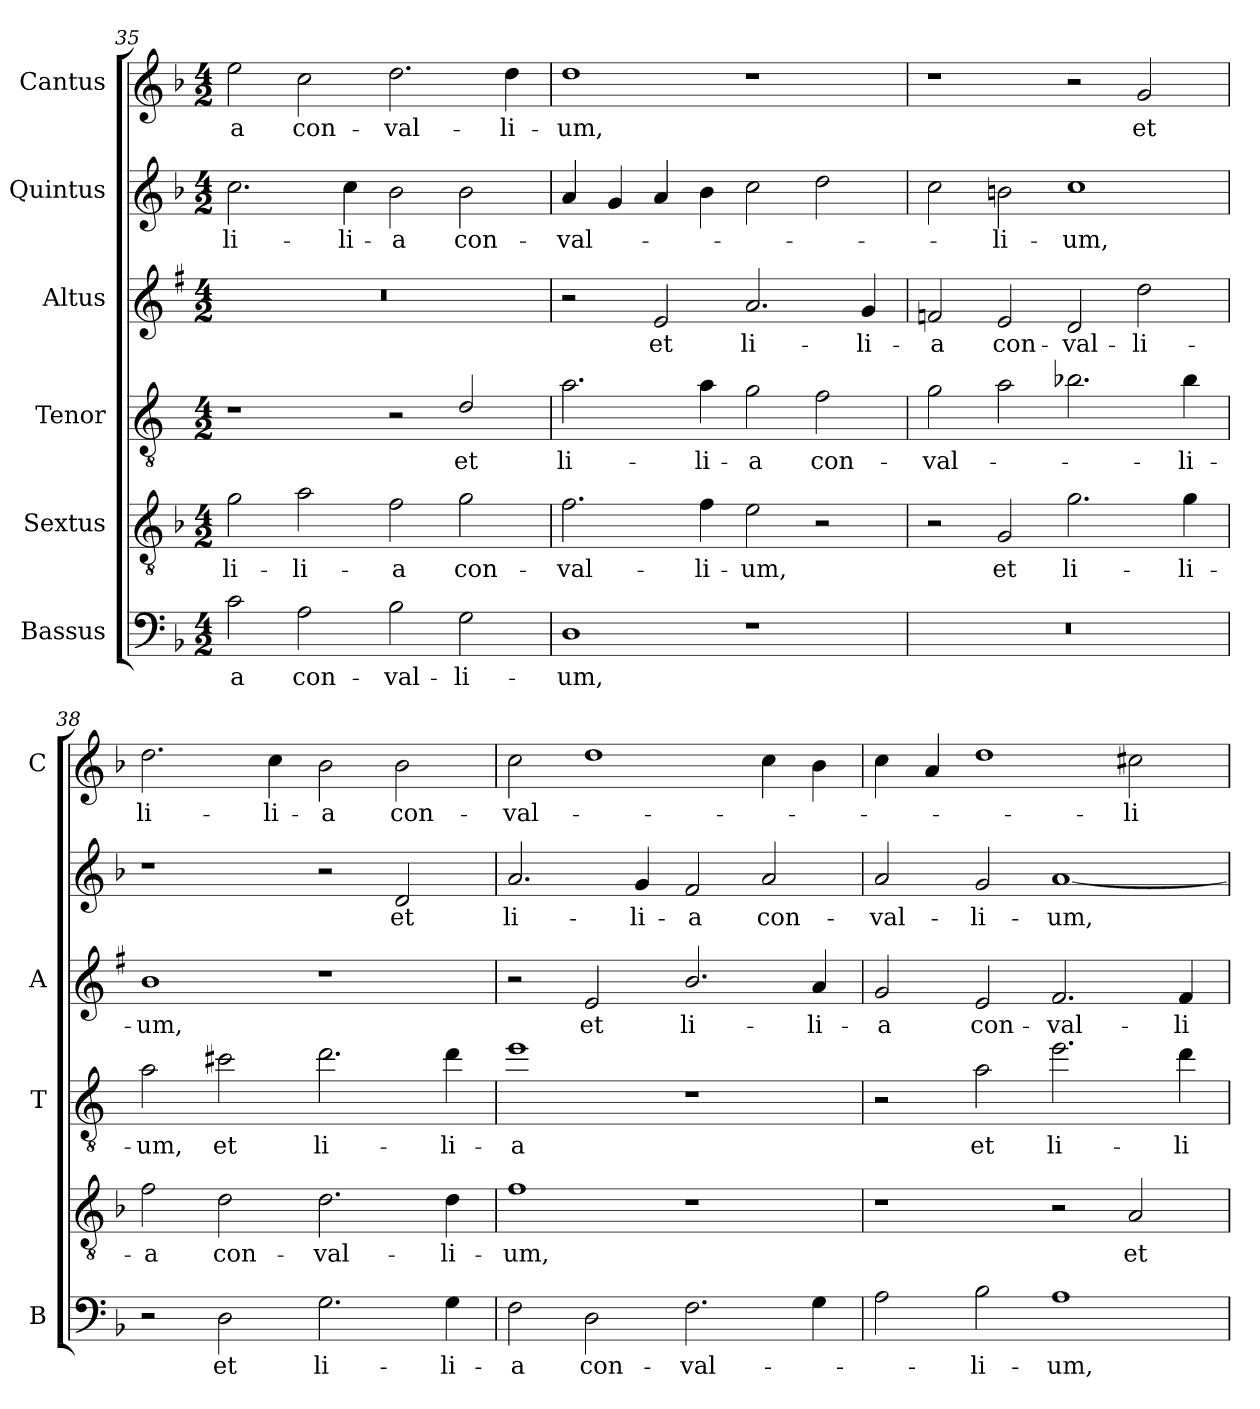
**kern	**text	**kern	**text	**kern	**text	**kern	**text	**kern	**text	**kern	**text
*part6	*part6	*part5	*part5	*part4	*part4	*part3	*part3	*part2	*part2	*part1	*part1
*staff6	*staff6	*staff5	*staff5	*staff4	*staff4	*staff3	*staff3	*staff2	*staff2	*staff1	*staff1
*I"Bassus	*	*I"Sextus	*	*I"Tenor	*	*I"Altus	*	*I"Quintus	*	*I"Cantus	*
*I'B	*	*	*	*I'T	*	*I'A	*	*	*	*I'C	*
*clefF4	*	*clefGv2	*	*clefGv2	*	*clefG2	*	*clefG2	*	*clefG2	*
*	*	*	*	*ITrd4c7	*	*ITrd1c2	*	*	*	*	*
*k[b-]	*	*k[b-]	*	*k[b-]	*	*k[b-]	*	*k[b-]	*	*k[b-]	*
*F:	*	*F:	*	*F:	*	*F:	*	*F:	*	*F:	*
*M4/2	*	*M4/2	*	*M4/2	*	*M4/2	*	*M4/2	*	*M4/2	*
=35	=35	=35	=35	=35	=35	=35	=35	=35	=35	=35	=35
!	!LO:LY:b	!	!LO:LY:b	!	!	!	!	!	!LO:LY:b	!	!LO:LY:b
2c\	-a	2g\	li-	1r	.	0r	.	2.cc\	li-	2ee\	-a
!	!LO:LY:b	!	!LO:LY:b	!	!	!	!	!	!	!	!LO:LY:b
2A\	con-	2a\	-li-	.	.	.	.	.	.	2cc\	con-
!	!	!	!	!	!	!	!	!	!LO:LY:b	!	!
.	.	.	.	.	.	.	.	4cc\	-li-	.	.
!	!LO:LY:b	!	!LO:LY:b	!	!	!	!	!	!LO:LY:b	!	!LO:LY:b
2B-\	-val-	2f\	-a	2r	.	.	.	2b-\	-a	2.dd\	-val-
!	!LO:LY:b	!	!LO:LY:b	!	!LO:LY:b	!	!	!	!LO:LY:b	!	!
2G\	-li-	2g\	con-	2G/	et	.	.	2b-\	con-	.	.
!	!	!	!	!	!	!	!	!	!	!	!LO:LY:b
.	.	.	.	.	.	.	.	.	.	4dd\	-li-
=36	=36	=36	=36	=36	=36	=36	=36	=36	=36	=36	=36
!	!LO:LY:b	!	!LO:LY:b	!	!LO:LY:b	!	!	!	!LO:LY:b	!	!LO:LY:b
1D	-um,	2.f\	-val-	2.d\	li-	2r	.	4a/	-val-	1dd	-um,
.	.	.	.	.	.	.	.	4g/	.	.	.
!	!	!	!	!	!	!	!LO:LY:b	!	!	!	!
.	.	.	.	.	.	2d/	et	4a/	.	.	.
!	!	!	!LO:LY:b	!	!LO:LY:b	!	!	!	!	!	!
.	.	4f\	-li-	4d\	-li-	.	.	4b-\	.	.	.
!	!	!	!LO:LY:b	!	!LO:LY:b	!	!LO:LY:b	!	!	!	!
1r	.	2e\	-um,	2c\	-a	2.g/	li-	2cc\	.	1r	.
!	!	!	!	!	!LO:LY:b	!	!	!	!	!	!
.	.	2r	.	2B-\	con-	.	.	2dd\	.	.	.
!	!	!	!	!	!	!	!LO:LY:b	!	!	!	!
.	.	.	.	.	.	4f/	-li-	.	.	.	.
=37	=37	=37	=37	=37	=37	=37	=37	=37	=37	=37	=37
!	!	!	!	!	!LO:LY:b	!	!LO:LY:b	!	!	!	!
0r	.	2r	.	2c\	-val-	2e-X/	-a	2cc\	.	1r	.
!	!	!	!LO:LY:b	!	!	!	!LO:LY:b	!	!LO:LY:b	!	!
.	.	2G/	et	2d\	.	2d/	con-	2bn\	-li-	.	.
!	!	!	!LO:LY:b	!	!	!	!LO:LY:b	!	!LO:LY:b	!	!
.	.	2.g\	li-	2.e-X\	.	2c/	-val-	1cc	-um,	2r	.
!	!	!	!	!	!	!	!LO:LY:b	!	!	!	!LO:LY:b
.	.	.	.	.	.	2cc\	-li-	.	.	2g/	et
!	!	!	!LO:LY:b	!	!LO:LY:b	!	!	!	!	!	!
.	.	4g\	-li-	4e-\	-li-	.	.	.	.	.	.
!!LO:LB:g=z
=38	=38	=38	=38	=38	=38	=38	=38	=38	=38	=38	=38
!	!	!	!LO:LY:b	!	!LO:LY:b	!	!LO:LY:b	!	!	!	!LO:LY:b
2r	.	2f\	-a	2d\	-um,	1a	-um,	1r	.	2.dd\	li-
!	!LO:LY:b	!	!LO:LY:b	!	!LO:LY:b	!	!	!	!	!	!
2D\	et	2d\	con-	2f#X\	et	.	.	.	.	.	.
!	!	!	!	!	!	!	!	!	!	!	!LO:LY:b
.	.	.	.	.	.	.	.	.	.	4cc\	-li-
!	!LO:LY:b	!	!LO:LY:b	!	!LO:LY:b	!	!	!	!	!	!LO:LY:b
2.G\	li-	2.d\	-val-	2.g\	li-	1r	.	2r	.	2b-\	-a
!	!	!	!	!	!	!	!	!	!LO:LY:b	!	!LO:LY:b
.	.	.	.	.	.	.	.	2d/	et	2b-\	con-
!	!LO:LY:b	!	!LO:LY:b	!	!LO:LY:b	!	!	!	!	!	!
4G\	-li-	4d\	-li-	4g\	-li-	.	.	.	.	.	.
=39	=39	=39	=39	=39	=39	=39	=39	=39	=39	=39	=39
!	!LO:LY:b	!	!LO:LY:b	!	!LO:LY:b	!	!	!	!LO:LY:b	!	!LO:LY:b
2F\	-a	1f	-um,	1a	-a	2r	.	2.a/	li-	2cc\	-val-
!	!LO:LY:b	!	!	!	!	!	!LO:LY:b	!	!	!	!
2D\	con-	.	.	.	.	2d/	et	.	.	1dd	.
!	!	!	!	!	!	!	!	!	!LO:LY:b	!	!
.	.	.	.	.	.	.	.	4g/	-li-	.	.
!	!LO:LY:b	!	!	!	!	!	!LO:LY:b	!	!LO:LY:b	!	!
2.F\	-val-	1r	.	1r	.	2.a/	li-	2f/	-a	.	.
!	!	!	!	!	!	!	!	!	!LO:LY:b	!	!
.	.	.	.	.	.	.	.	2a/	con-	4cc\	.
!	!	!	!	!	!	!	!LO:LY:b	!	!	!	!
4G\	.	.	.	.	.	4g/	-li-	.	.	4b-\	.
=40	=40	=40	=40	=40	=40	=40	=40	=40	=40	=40	=40
!	!	!	!	!	!	!	!LO:LY:b	!	!LO:LY:b	!	!
2A\	.	1r	.	2r	.	2f/	-a	2a/	-val-	4cc\	.
.	.	.	.	.	.	.	.	.	.	4a/	.
!	!LO:LY:b	!	!	!	!LO:LY:b	!	!LO:LY:b	!	!LO:LY:b	!	!
2B-\	-li-	.	.	2d\	et	2d/	con-	2g/	-li-	1dd	.
!	!LO:LY:b	!	!	!	!LO:LY:b	!	!LO:LY:b	!	!LO:LY:b	!	!
1A	-um,	2r	.	2.a\	li-	2.e/	-val-	[1a	-um,	.	.
!	!	!	!LO:LY:b	!	!	!	!	!	!	!	!LO:LY:b
.	.	2A/	et	.	.	.	.	.	.	2cc#X\	-li-
!	!	!	!	!	!LO:LY:b	!	!LO:LY:b	!	!	!	!
.	.	.	.	4g\	-li-	4e/	-li-	.	.	.	.
=	=	=	=	=	=	=	=	=	=	=	=
*-	*-	*-	*-	*-	*-	*-	*-	*-	*-	*-	*-
